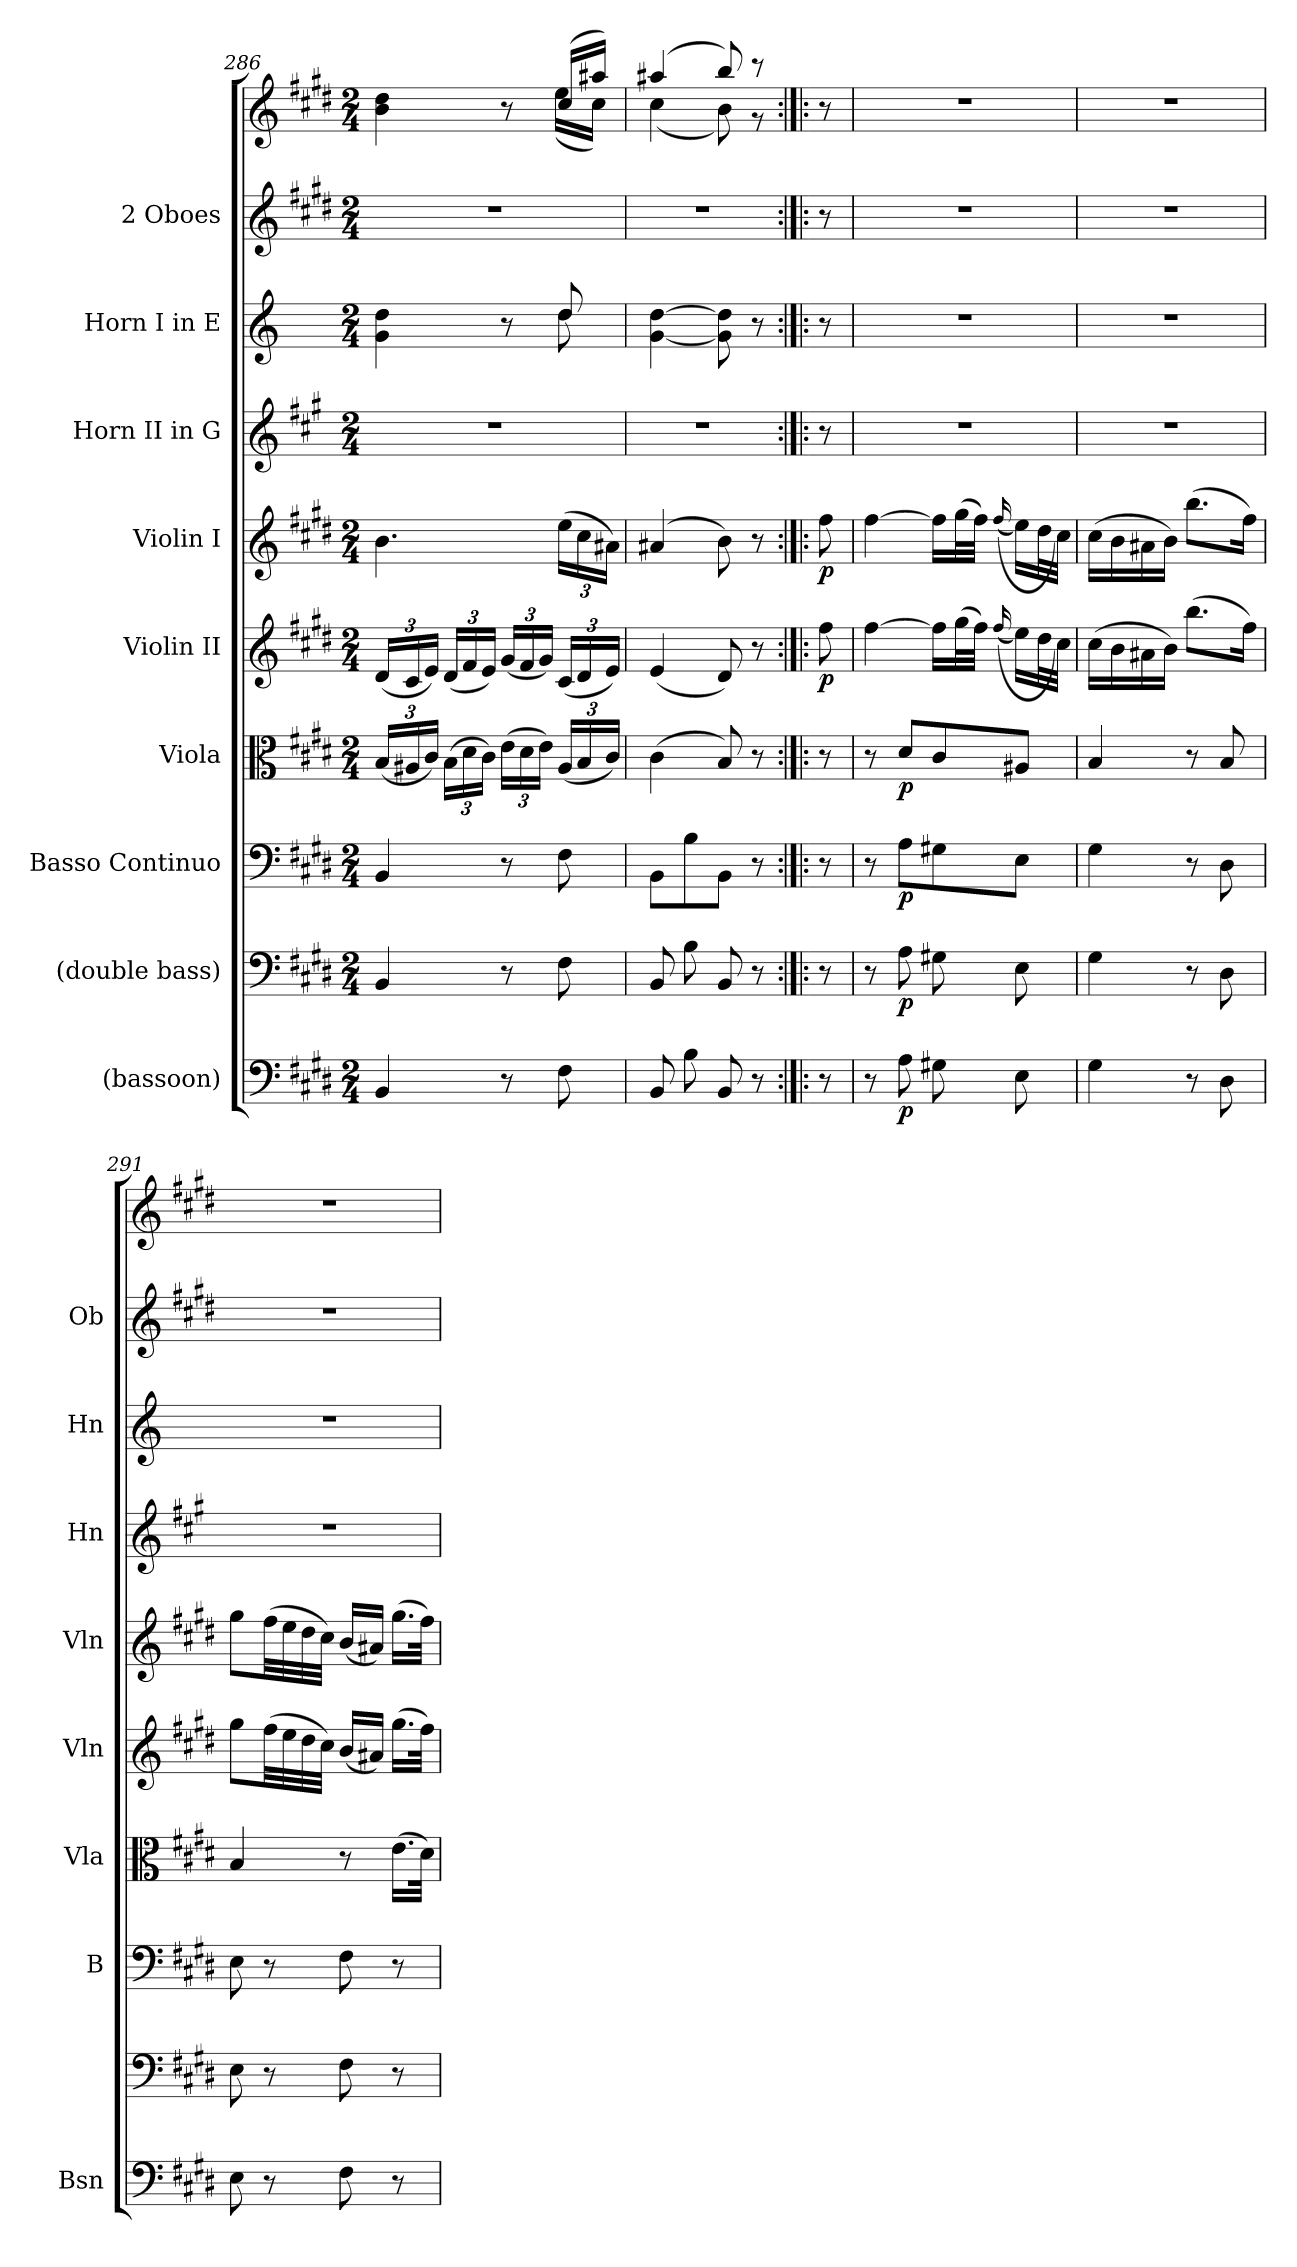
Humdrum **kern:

**kern	**dynam	**kern	**dynam	**kern	**dynam	**kern	**dynam	**kern	**dynam	**kern	**dynam	**kern	**kern	**kern	**kern
*part9	*part9	*part8	*part8	*part7	*part7	*part6	*part6	*part5	*part5	*part4	*part4	*part3	*part2	*part1	*part1
*staff10	*staff10	*staff9	*staff9	*staff8	*staff8	*staff7	*staff7	*staff6	*staff6	*staff5	*staff5	*staff4	*staff3	*staff2	*staff1
*I"(bassoon)	*	*I"(double bass)	*	*I"Basso Continuo	*	*I"Viola	*	*I"Violin II	*	*I"Violin I	*	*I"Horn II in G	*I"Horn I in E	*I"2 Oboes	*
*I'Bsn	*	*	*	*I'B	*	*I'Vla	*	*I'Vln	*	*I'Vln	*	*I'Hn	*I'Hn	*I'Ob	*
*clefF4	*	*clefF4	*	*clefF4	*	*clefC3	*	*clefG2	*	*clefG2	*	*clefG2	*clefG2	*clefG2	*clefG2
*	*	*	*	*	*	*	*	*	*	*	*	*ITrd3c5	*ITrd5c8	*	*
*k[f#c#g#d#]	*	*k[f#c#g#d#]	*	*k[f#c#g#d#]	*	*k[f#c#g#d#]	*	*k[f#c#g#d#]	*	*k[f#c#g#d#]	*	*k[f#c#g#d#]	*k[f#c#g#d#]	*k[f#c#g#d#]	*k[f#c#g#d#]
*M2/4	*	*M2/4	*	*M2/4	*	*M2/4	*	*M2/4	*	*M2/4	*	*M2/4	*M2/4	*M2/4	*M2/4
=286	=286	=286	=286	=286	=286	=286	=286	=286	=286	=286	=286	=286	=286	=286	=286
*	*	*	*	*	*	*	*	*	*	*	*	*	*^	*	*^
4BB	.	4BB	.	4BB	.	(24BLL	.	(24d#LL	.	4.b	.	2r	4B 4f#	4.ryy	2r	4b 4dd#	4.ryy
.	.	.	.	.	.	24A#X	.	24c#	.	.	.	.	.	.	.	.	.
.	.	.	.	.	.	24c#JJ)	.	24eJJ)	.	.	.	.	.	.	.	.	.
.	.	.	.	.	.	(24BLL	.	(24d#LL	.	.	.	.	.	.	.	.	.
.	.	.	.	.	.	24d#	.	24f#	.	.	.	.	.	.	.	.	.
.	.	.	.	.	.	24c#JJ)	.	24eJJ)	.	.	.	.	.	.	.	.	.
8r	.	8r	.	8r	.	(24eLL	.	(24g#LL	.	.	.	.	8r	.	.	8r	.
.	.	.	.	.	.	24d#	.	24f#	.	.	.	.	.	.	.	.	.
.	.	.	.	.	.	24eJJ)	.	24g#JJ)	.	.	.	.	.	.	.	.	.
8F#	.	8F#	.	8F#	.	(24A#LL	.	(24c#LL	.	(24eeLL	.	.	8f#	8f#	.	(16cc#LL	(16eeLL
.	.	.	.	.	.	24B	.	24d#	.	24cc#	.	.	.	.	.	.	.
.	.	.	.	.	.	.	.	.	.	.	.	.	.	.	.	16aa#XJJ)	16cc#JJ)
.	.	.	.	.	.	24c#JJ)	.	24eJJ)	.	24a#XJJ)	.	.	.	.	.	.	.
*	*	*	*	*	*	*	*	*	*	*	*	*	*v	*v	*	*	*
=287	=287	=287	=287	=287	=287	=287	=287	=287	=287	=287	=287	=287	=287	=287	=287	=287
8BB	.	8BB	.	8BBL	.	(4c#	.	(4e	.	(4a#X	.	2r	[4B [4f#	2r	(4aa#X	(4cc#
8B	.	8B	.	8B	.	.	.	.	.	.	.	.	.	.	.	.
8BB	.	8BB	.	8BBJ	.	8B)	.	8d#)	.	8b)	.	.	8B] 8f#]	.	8bb)	8b)
8r	.	8r	.	8r	.	8r	.	8r	.	8r	.	.	8r	.	8r	8r
*	*	*	*	*	*	*	*	*	*	*	*	*	*	*	*v	*v
=288:|!|:	=288:|!|:	=288:|!|:	=288:|!|:	=288:|!|:	=288:|!|:	=288:|!|:	=288:|!|:	=288:|!|:	=288:|!|:	=288:|!|:	=288:|!|:	=288:|!|:	=288:|!|:	=288:|!|:	=288:|!|:
8r	.	8r	.	8r	.	8r	.	8ff#	p	8ff#	p	8r	8r	8r	8r
=289	=289	=289	=289	=289	=289	=289	=289	=289	=289	=289	=289	=289	=289	=289	=289
8r	.	8r	.	8r	.	8r	.	[4ff#	.	[4ff#	.	2r	2r	2r	2r
8A	p	8A	p	8AL	p	8d#L	p	.	.	.	.	.	.	.	.
8G#X	.	8G#X	.	8G#X	.	8c#	.	16ff#LL]	.	16ff#LL]	.	.	.	.	.
.	.	.	.	.	.	.	.	(32gg#L	.	(32gg#L	.	.	.	.	.
.	.	.	.	.	.	.	.	32ff#JJJ)	.	32ff#JJJ)	.	.	.	.	.
.	.	.	.	.	.	.	.	((16qqff#/	.	((16qqff#/	.	.	.	.	.
8E	.	8E	.	8EJ	.	8A#XJ	.	16eeLL)	.	16eeLL)	.	.	.	.	.
.	.	.	.	.	.	.	.	32dd#L	.	32dd#L	.	.	.	.	.
.	.	.	.	.	.	.	.	32cc#JJJ)	.	32cc#JJJ)	.	.	.	.	.
=290	=290	=290	=290	=290	=290	=290	=290	=290	=290	=290	=290	=290	=290	=290	=290
4G#	.	4G#	.	4G#	.	4B	.	(16cc#LL	.	(16cc#LL	.	2r	2r	2r	2r
.	.	.	.	.	.	.	.	16b	.	16b	.	.	.	.	.
.	.	.	.	.	.	.	.	16a#X	.	16a#X	.	.	.	.	.
.	.	.	.	.	.	.	.	16bJJ)	.	16bJJ)	.	.	.	.	.
8r	.	8r	.	8r	.	8r	.	(8.bbL	.	(8.bbL	.	.	.	.	.
8D#	.	8D#	.	8D#	.	8B	.	.	.	.	.	.	.	.	.
.	.	.	.	.	.	.	.	16ff#Jk)	.	16ff#Jk)	.	.	.	.	.
=291	=291	=291	=291	=291	=291	=291	=291	=291	=291	=291	=291	=291	=291	=291	=291
8E	.	8E	.	8E	.	4B	.	8gg#L	.	8gg#L	.	2r	2r	2r	2r
8r	.	8r	.	8r	.	.	.	(32ff#LL	.	(32ff#LL	.	.	.	.	.
.	.	.	.	.	.	.	.	32ee	.	32ee	.	.	.	.	.
.	.	.	.	.	.	.	.	32dd#	.	32dd#	.	.	.	.	.
.	.	.	.	.	.	.	.	32cc#JJJ)	.	32cc#JJJ)	.	.	.	.	.
8F#	.	8F#	.	8F#	.	8r	.	(16bLL	.	(16bLL	.	.	.	.	.
.	.	.	.	.	.	.	.	16a#XJJ)	.	16a#XJJ)	.	.	.	.	.
8r	.	8r	.	8r	.	(16.eLL	.	(16.gg#LL	.	(16.gg#LL	.	.	.	.	.
.	.	.	.	.	.	32d#JJk)	.	32ff#JJk)	.	32ff#JJk)	.	.	.	.	.
=	=	=	=	=	=	=	=	=	=	=	=	=	=	=	=
*-	*-	*-	*-	*-	*-	*-	*-	*-	*-	*-	*-	*-	*-	*-	*-
